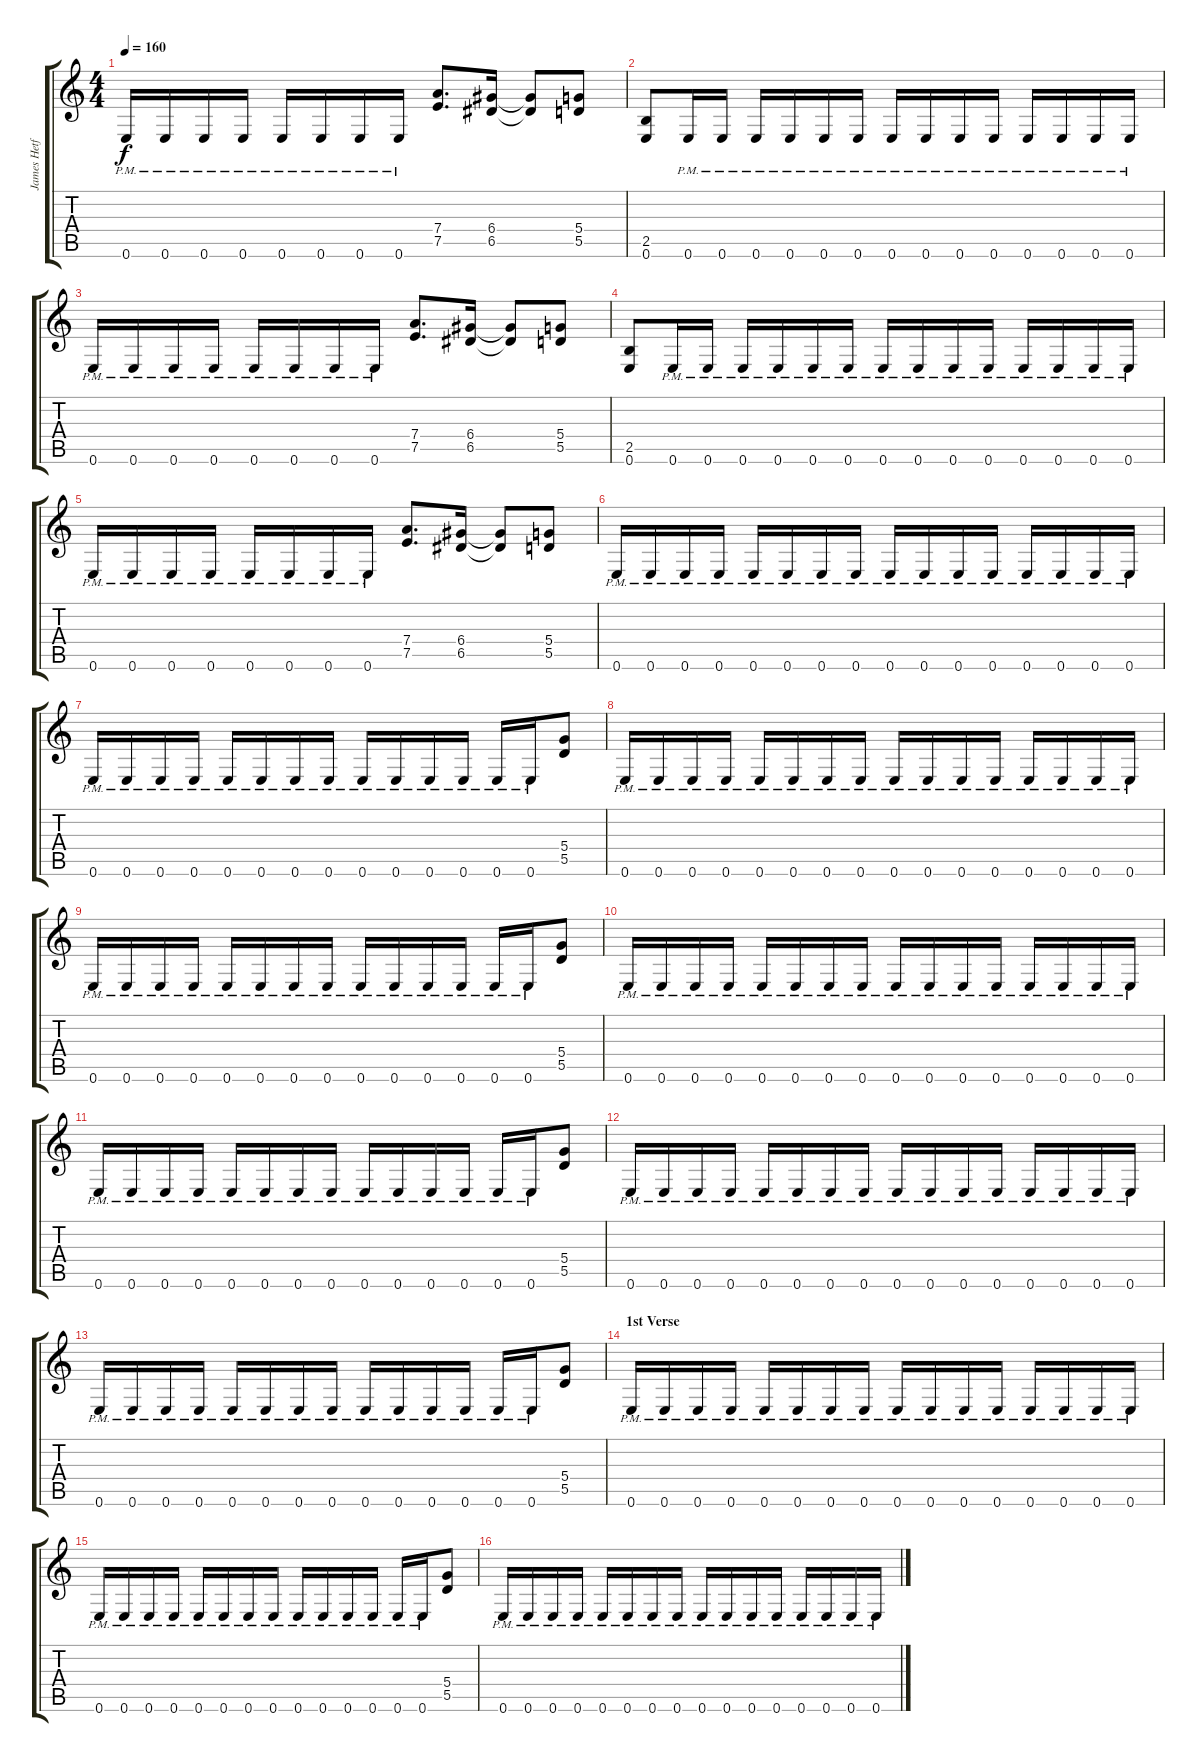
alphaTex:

\track ("James Hetfield - Rhythm Guitar" "James Hetf") {instrument distortionguitar}
\staff {score tabs}
\tuning (E4 B3 G3 D3 A2 E2) {hide}
\ts (4 4)
\tempo 160
\clef g2
\ks c
0.6{pm}.16{dy f} 0.6{pm}.16 0.6{pm}.16 0.6{pm}.16 0.6{pm}.16 0.6{pm}.16 0.6{pm}.16 0.6{pm}.16 (7.4 7.5).8{d} (6.4 6.5).16 (6.4{t} 6.5{t}).8 (5.4 5.5).8 |
(2.5 0.6).8 0.6{pm}.16 0.6{pm}.16 0.6{pm}.16 0.6{pm}.16 0.6{pm}.16 0.6{pm}.16 0.6{pm}.16 0.6{pm}.16 0.6{pm}.16 0.6{pm}.16 0.6{pm}.16 0.6{pm}.16 0.6{pm}.16 0.6{pm}.16 |
0.6{pm}.16 0.6{pm}.16 0.6{pm}.16 0.6{pm}.16 0.6{pm}.16 0.6{pm}.16 0.6{pm}.16 0.6{pm}.16 (7.4 7.5).8{d} (6.4 6.5).16 (6.4{t} 6.5{t}).8 (5.4 5.5).8 |
(2.5 0.6).8 0.6{pm}.16 0.6{pm}.16 0.6{pm}.16 0.6{pm}.16 0.6{pm}.16 0.6{pm}.16 0.6{pm}.16 0.6{pm}.16 0.6{pm}.16 0.6{pm}.16 0.6{pm}.16 0.6{pm}.16 0.6{pm}.16 0.6{pm}.16 |
0.6{pm}.16 0.6{pm}.16 0.6{pm}.16 0.6{pm}.16 0.6{pm}.16 0.6{pm}.16 0.6{pm}.16 0.6{pm}.16 (7.4 7.5).8{d} (6.4 6.5).16 (6.4{t} 6.5{t}).8 (5.4 5.5).8 |
0.6{pm}.16 0.6{pm}.16 0.6{pm}.16 0.6{pm}.16 0.6{pm}.16 0.6{pm}.16 0.6{pm}.16 0.6{pm}.16 0.6{pm}.16 0.6{pm}.16 0.6{pm}.16 0.6{pm}.16 0.6{pm}.16 0.6{pm}.16 0.6{pm}.16 0.6{pm}.16 |
0.6{pm}.16 0.6{pm}.16 0.6{pm}.16 0.6{pm}.16 0.6{pm}.16 0.6{pm}.16 0.6{pm}.16 0.6{pm}.16 0.6{pm}.16 0.6{pm}.16 0.6{pm}.16 0.6{pm}.16 0.6{pm}.16 0.6{pm}.16 (5.4 5.5).8 |
0.6{pm}.16 0.6{pm}.16 0.6{pm}.16 0.6{pm}.16 0.6{pm}.16 0.6{pm}.16 0.6{pm}.16 0.6{pm}.16 0.6{pm}.16 0.6{pm}.16 0.6{pm}.16 0.6{pm}.16 0.6{pm}.16 0.6{pm}.16 0.6{pm}.16 0.6{pm}.16 |
0.6{pm}.16 0.6{pm}.16 0.6{pm}.16 0.6{pm}.16 0.6{pm}.16 0.6{pm}.16 0.6{pm}.16 0.6{pm}.16 0.6{pm}.16 0.6{pm}.16 0.6{pm}.16 0.6{pm}.16 0.6{pm}.16 0.6{pm}.16 (5.4 5.5).8 |
0.6{pm}.16 0.6{pm}.16 0.6{pm}.16 0.6{pm}.16 0.6{pm}.16 0.6{pm}.16 0.6{pm}.16 0.6{pm}.16 0.6{pm}.16 0.6{pm}.16 0.6{pm}.16 0.6{pm}.16 0.6{pm}.16 0.6{pm}.16 0.6{pm}.16 0.6{pm}.16 |
0.6{pm}.16 0.6{pm}.16 0.6{pm}.16 0.6{pm}.16 0.6{pm}.16 0.6{pm}.16 0.6{pm}.16 0.6{pm}.16 0.6{pm}.16 0.6{pm}.16 0.6{pm}.16 0.6{pm}.16 0.6{pm}.16 0.6{pm}.16 (5.4 5.5).8 |
0.6{pm}.16 0.6{pm}.16 0.6{pm}.16 0.6{pm}.16 0.6{pm}.16 0.6{pm}.16 0.6{pm}.16 0.6{pm}.16 0.6{pm}.16 0.6{pm}.16 0.6{pm}.16 0.6{pm}.16 0.6{pm}.16 0.6{pm}.16 0.6{pm}.16 0.6{pm}.16 |
0.6{pm}.16 0.6{pm}.16 0.6{pm}.16 0.6{pm}.16 0.6{pm}.16 0.6{pm}.16 0.6{pm}.16 0.6{pm}.16 0.6{pm}.16 0.6{pm}.16 0.6{pm}.16 0.6{pm}.16 0.6{pm}.16 0.6{pm}.16 (5.4 5.5).8 |
\section ("" "1st Verse")
0.6{pm}.16 0.6{pm}.16 0.6{pm}.16 0.6{pm}.16 0.6{pm}.16 0.6{pm}.16 0.6{pm}.16 0.6{pm}.16 0.6{pm}.16 0.6{pm}.16 0.6{pm}.16 0.6{pm}.16 0.6{pm}.16 0.6{pm}.16 0.6{pm}.16 0.6{pm}.16 |
0.6{pm}.16 0.6{pm}.16 0.6{pm}.16 0.6{pm}.16 0.6{pm}.16 0.6{pm}.16 0.6{pm}.16 0.6{pm}.16 0.6{pm}.16 0.6{pm}.16 0.6{pm}.16 0.6{pm}.16 0.6{pm}.16 0.6{pm}.16 (5.4 5.5).8 |
0.6{pm}.16 0.6{pm}.16 0.6{pm}.16 0.6{pm}.16 0.6{pm}.16 0.6{pm}.16 0.6{pm}.16 0.6{pm}.16 0.6{pm}.16 0.6{pm}.16 0.6{pm}.16 0.6{pm}.16 0.6{pm}.16 0.6{pm}.16 0.6{pm}.16 0.6{pm}.16
